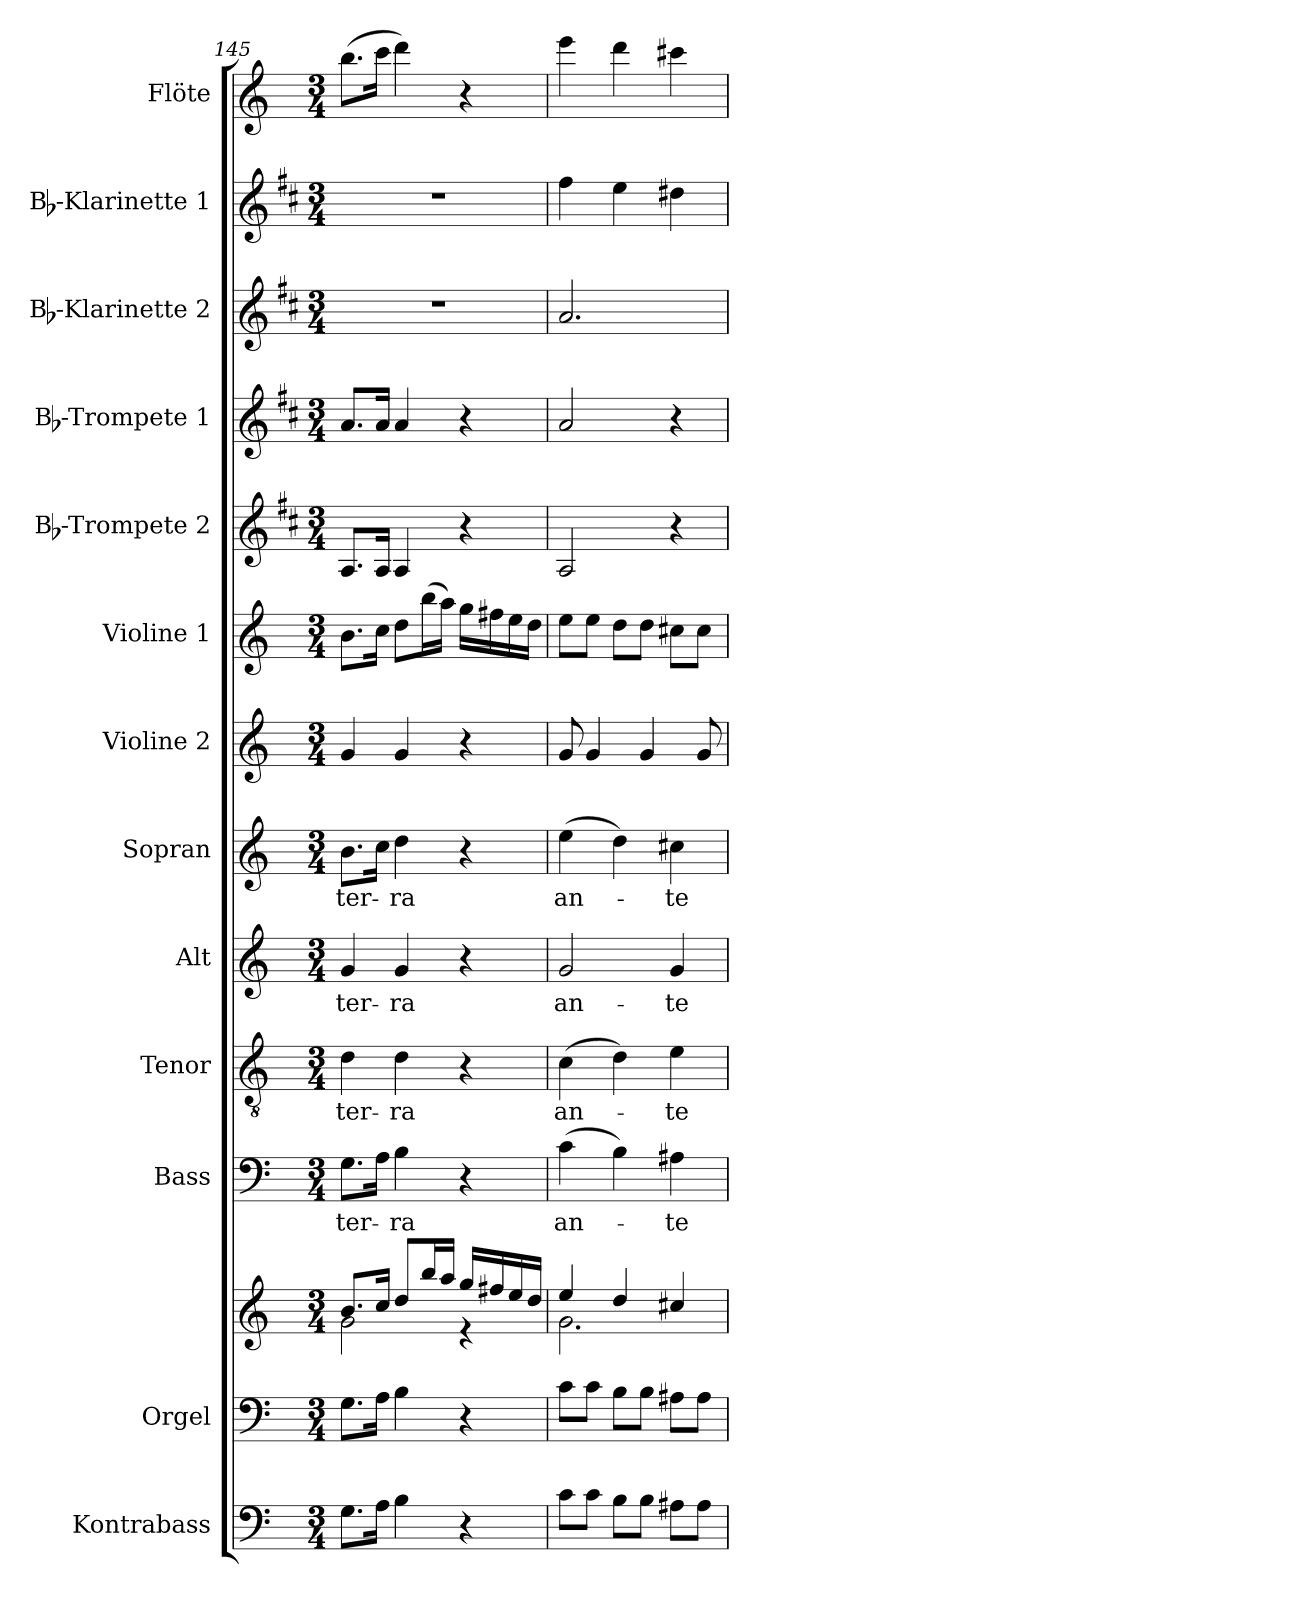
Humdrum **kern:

**kern	**kern	**kern	**kern	**text	**kern	**text	**kern	**text	**kern	**text	**kern	**kern	**kern	**kern	**kern	**kern	**kern
*part13	*part12	*part12	*part11	*part11	*part10	*part10	*part9	*part9	*part8	*part8	*part7	*part6	*part5	*part4	*part3	*part2	*part1
*staff14	*staff13	*staff12	*staff11	*staff11	*staff10	*staff10	*staff9	*staff9	*staff8	*staff8	*staff7	*staff6	*staff5	*staff4	*staff3	*staff2	*staff1
*I"Kontrabass	*I"Orgel	*	*I"Bass	*	*I"Tenor	*	*I"Alt	*	*I"Sopran	*	*I"Violine 2	*I"Violine 1	*I"Bb-Trompete 2	*I"Bb-Trompete 1	*I"Bb-Klarinette 2	*I"Bb-Klarinette 1	*I"Flöte
*I'Kb.	*I'Org.	*	*I'B.	*	*I'T.	*	*I'A.	*	*I'S.	*	*I'Vl. 2	*I'Vl. 1	*I'Bb Trp. 2	*I'Bb Trp. 1	*I'Bb Kl. 2	*I'Bb Kl. 1	*I'Fl.
*clefF4	*clefF4	*clefG2	*clefF4	*	*clefGv2	*	*clefG2	*	*clefG2	*	*clefG2	*clefG2	*clefG2	*clefG2	*clefG2	*clefG2	*clefG2
*ITrd7c12	*	*	*	*	*	*	*	*	*	*	*	*	*ITrd1c2	*ITrd1c2	*ITrd1c2	*ITrd1c2	*
*k[]	*k[]	*k[]	*k[]	*	*k[]	*	*k[]	*	*k[]	*	*k[]	*k[]	*k[]	*k[]	*k[]	*k[]	*k[]
*C:	*C:	*C:	*C:	*	*C:	*	*C:	*	*C:	*	*C:	*C:	*C:	*C:	*C:	*C:	*C:
*M3/4	*M3/4	*M3/4	*M3/4	*	*M3/4	*	*M3/4	*	*M3/4	*	*M3/4	*M3/4	*M3/4	*M3/4	*M3/4	*M3/4	*M3/4
=145	=145	=145	=145	=145	=145	=145	=145	=145	=145	=145	=145	=145	=145	=145	=145	=145	=145
*	*	*^	*	*	*	*	*	*	*	*	*	*	*	*	*	*	*
!	!	!	!	!	!LO:LY:b	!	!LO:LY:b	!	!LO:LY:b	!	!LO:LY:b	!	!	!	!	!	!	!
8.GG\L	8.G\L	8.b/L	2g\	8.G\L	ter-	4d\	ter-	4g/	ter-	8.b\L	ter-	4g/	8.b\L	8.G/L	8.g/L	2.r	2.r	(>8.bb\L
16AA\Jk	16A\Jk	16cc/Jk	.	16A\Jk	.	.	.	.	.	16cc\Jk	.	.	16cc\Jk	16G/Jk	16g/Jk	.	.	16ccc\Jk
!	!	!	!	!	!LO:LY:b	!	!LO:LY:b	!	!LO:LY:b	!	!LO:LY:b	!	!	!	!	!	!	!
4BB\	4B\	8dd/L	.	4B\	-ra	4d\	-ra	4g/	-ra	4dd\	-ra	4g/	8dd\L	4G/	4g/	.	.	4ddd\)
.	.	16bb/L	.	.	.	.	.	.	.	.	.	.	(>16bb\L	.	.	.	.	.
.	.	16aa/JJ	.	.	.	.	.	.	.	.	.	.	16aa\JJ)	.	.	.	.	.
4r	4r	16gg/LL	4r	4r	.	4r	.	4r	.	4r	.	4r	16gg\LL	4r	4r	.	.	4r
.	.	16ff#X/	.	.	.	.	.	.	.	.	.	.	16ff#X\	.	.	.	.	.
.	.	16ee/	.	.	.	.	.	.	.	.	.	.	16ee\	.	.	.	.	.
.	.	16dd/JJ	.	.	.	.	.	.	.	.	.	.	16dd\JJ	.	.	.	.	.
!!LO:PB:g=z
=146	=146	=146	=146	=146	=146	=146	=146	=146	=146	=146	=146	=146	=146	=146	=146	=146	=146	=146
!	!	!	!	!	!LO:LY:b	!	!LO:LY:b	!	!LO:LY:b	!	!LO:LY:b	!	!	!	!	!	!	!
8C\L	8c\L	4ee/	2.g\	(>4c\	an-	(>4c\	an-	2g/	an-	(>4ee\	an-	8g/	8ee\L	2G/	2g/	2.g/	4ee\	4eee\
8C\J	8c\J	.	.	.	.	.	.	.	.	.	.	4g/	8ee\J	.	.	.	.	.
8BB\L	8B\L	4dd/	.	4B\)	.	4d\)	.	.	.	4dd\)	.	.	8dd\L	.	.	.	4dd\	4ddd\
8BB\J	8B\J	.	.	.	.	.	.	.	.	.	.	4g/	8dd\J	.	.	.	.	.
!	!	!	!	!	!LO:LY:b	!	!LO:LY:b	!	!LO:LY:b	!	!LO:LY:b	!	!	!	!	!	!	!
8AA#X\L	8A#X\L	4cc#X/	.	4A#X\	-te	4e\	-te	4g/	-te	4cc#X\	-te	.	8cc#X\L	4r	4r	.	4cc#X\	4ccc#X\
8AA#\J	8A#\J	.	.	.	.	.	.	.	.	.	.	8g/	8cc#\J	.	.	.	.	.
*	*	*v	*v	*	*	*	*	*	*	*	*	*	*	*	*	*	*	*
=	=	=	=	=	=	=	=	=	=	=	=	=	=	=	=	=	=
*-	*-	*-	*-	*-	*-	*-	*-	*-	*-	*-	*-	*-	*-	*-	*-	*-	*-
